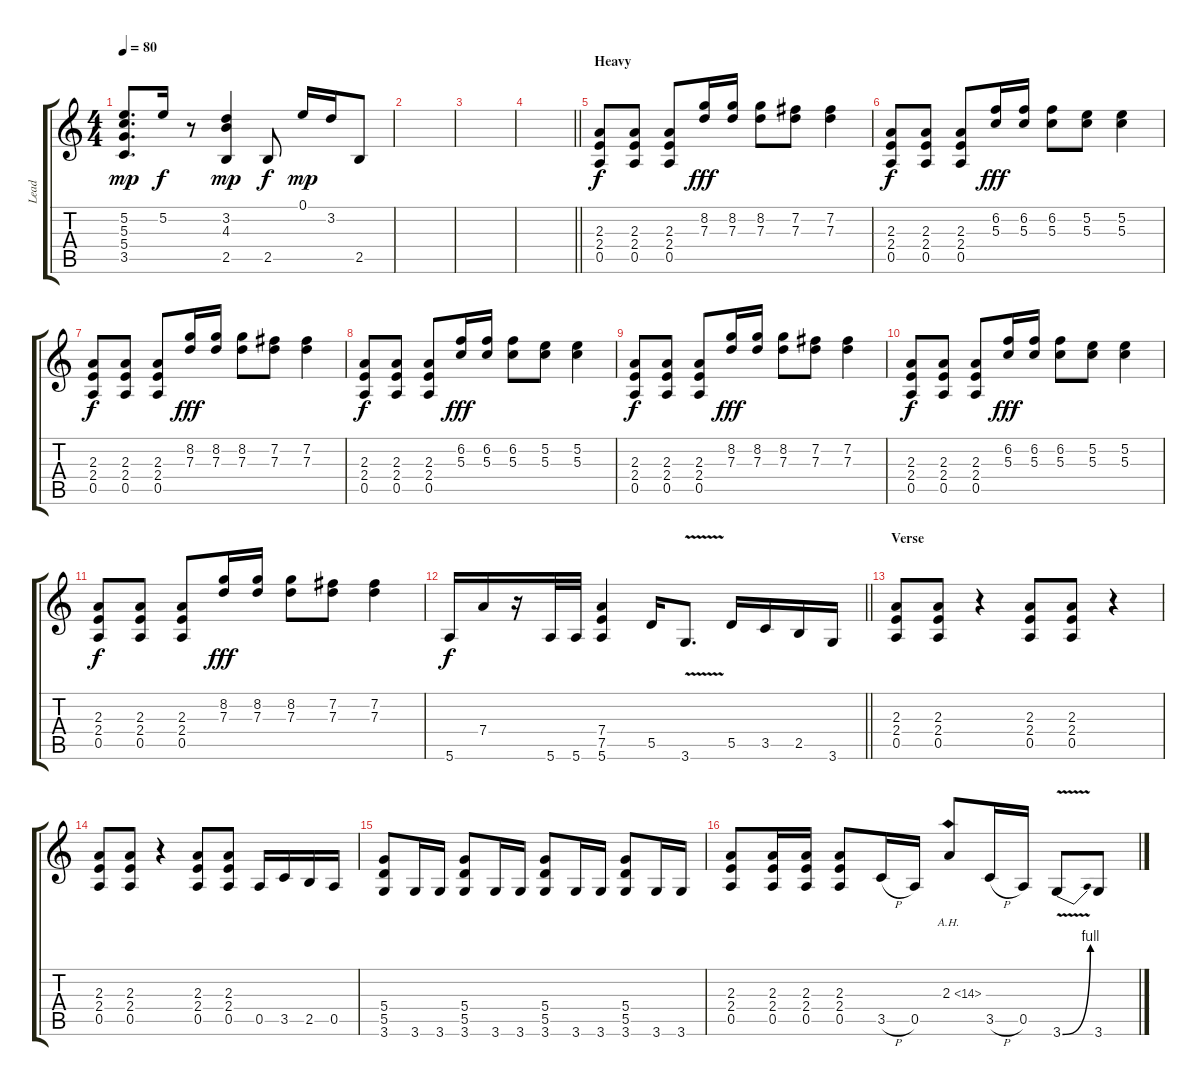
\track ("Lead" "Lead") {instrument distortionguitar}
\staff {score tabs}
\tuning (E4 B3 G3 D3 A2 E2) {hide}
\ts (4 4)
\tempo 80
\clef g2
\ks c
(5.2 5.3 5.4 3.5).8{d dy mp} 5.2.16{dy f} r.8 (3.2 4.3 2.5).4{dy mp} 2.5.8{dy f} 0.1.16{dy mp} 3.2.16 2.5.8 |
|
|
\barLineRight lightlight
|
\section ("" "Heavy")
(2.3 2.4 0.5).8{dy f instrument distortionguitar} (2.3 2.4 0.5).8 (2.3 2.4 0.5).8 (8.2 7.3).16{dy fff} (8.2 7.3).16 (8.2 7.3).8 (7.2 7.3).8 (7.2 7.3).4 |
(2.3 2.4 0.5).8{dy f} (2.3 2.4 0.5).8 (2.3 2.4 0.5).8 (6.2 5.3).16{dy fff} (6.2 5.3).16 (6.2 5.3).8 (5.2 5.3).8 (5.2 5.3).4 |
(2.3 2.4 0.5).8{dy f} (2.3 2.4 0.5).8 (2.3 2.4 0.5).8 (8.2 7.3).16{dy fff} (8.2 7.3).16 (8.2 7.3).8 (7.2 7.3).8 (7.2 7.3).4 |
(2.3 2.4 0.5).8{dy f} (2.3 2.4 0.5).8 (2.3 2.4 0.5).8 (6.2 5.3).16{dy fff} (6.2 5.3).16 (6.2 5.3).8 (5.2 5.3).8 (5.2 5.3).4 |
(2.3 2.4 0.5).8{dy f} (2.3 2.4 0.5).8 (2.3 2.4 0.5).8 (8.2 7.3).16{dy fff} (8.2 7.3).16 (8.2 7.3).8 (7.2 7.3).8 (7.2 7.3).4 |
(2.3 2.4 0.5).8{dy f} (2.3 2.4 0.5).8 (2.3 2.4 0.5).8 (6.2 5.3).16{dy fff} (6.2 5.3).16 (6.2 5.3).8 (5.2 5.3).8 (5.2 5.3).4 |
(2.3 2.4 0.5).8{dy f} (2.3 2.4 0.5).8 (2.3 2.4 0.5).8 (8.2 7.3).16{dy fff} (8.2 7.3).16 (8.2 7.3).8 (7.2 7.3).8 (7.2 7.3).4 |
\barLineRight lightlight
5.6.16{dy f} 7.4.16 r.16 5.6.32 5.6.32 (7.4 7.5 5.6).4 5.5.16 3.6{v}.8{d} 5.5.16 3.5.16 2.5.16 3.6.16 |
\section ("" "Verse")
(2.3 2.4 0.5).8 (2.3 2.4 0.5).8 r.4 (2.3 2.4 0.5).8 (2.3 2.4 0.5).8 r.4 |
(2.3 2.4 0.5).8 (2.3 2.4 0.5).8 r.4 (2.3 2.4 0.5).8 (2.3 2.4 0.5).8 0.5.16 3.5.16 2.5.16 0.5.16 |
(5.4 5.5 3.6).8 3.6.16 3.6.16 (5.4 5.5 3.6).8 3.6.16 3.6.16 (5.4 5.5 3.6).8 3.6.16 3.6.16 (5.4 5.5 3.6).8 3.6.16 3.6.16 |
(2.3 2.4 0.5).8 (2.3 2.4 0.5).16 (2.3 2.4 0.5).16 (2.3 2.4 0.5).8 3.5{h}.16 0.5.16 2.3{ah 12}.8 3.5{h}.16 0.5.16 3.6{be (bend 0 0 60 4) v}.8 3.6.8
